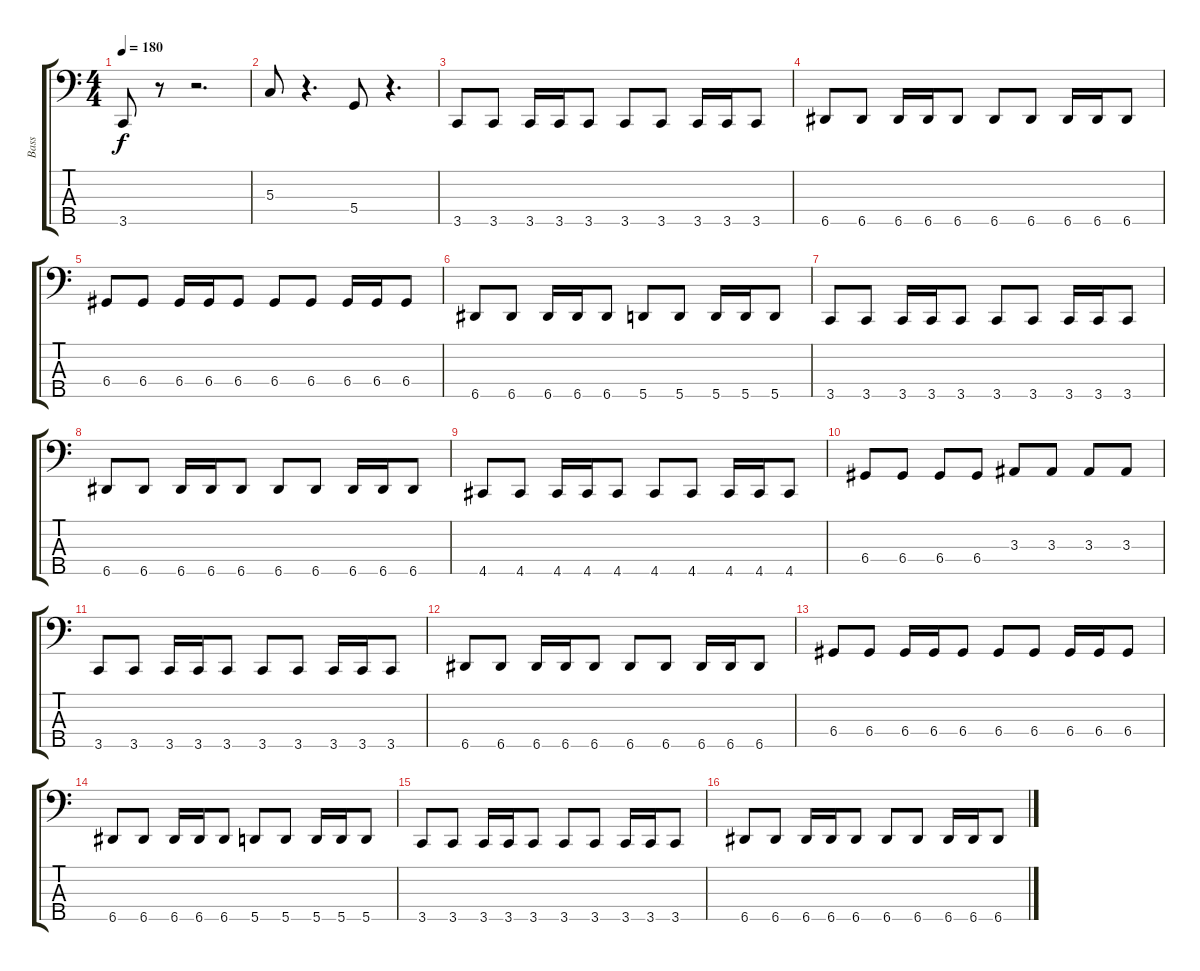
\track ("Bass" "Bass") {instrument electricbasspick}
\staff {score tabs}
\tuning (F2 C2 G1 D1 A0) {hide}
\ts (4 4)
\tempo 180
\clef f4
\ks c
3.5.8{dy f} r.8 r.2{d} |
5.3.8 r.4{d} 5.4.8 r.4{d} |
3.5.8 3.5.8 3.5.16 3.5.16 3.5.8 3.5.8 3.5.8 3.5.16 3.5.16 3.5.8 |
6.5.8 6.5.8 6.5.16 6.5.16 6.5.8 6.5.8 6.5.8 6.5.16 6.5.16 6.5.8 |
6.4.8 6.4.8 6.4.16 6.4.16 6.4.8 6.4.8 6.4.8 6.4.16 6.4.16 6.4.8 |
6.5.8 6.5.8 6.5.16 6.5.16 6.5.8 5.5.8 5.5.8 5.5.16 5.5.16 5.5.8 |
3.5.8 3.5.8 3.5.16 3.5.16 3.5.8 3.5.8 3.5.8 3.5.16 3.5.16 3.5.8 |
6.5.8 6.5.8 6.5.16 6.5.16 6.5.8 6.5.8 6.5.8 6.5.16 6.5.16 6.5.8 |
4.5.8 4.5.8 4.5.16 4.5.16 4.5.8 4.5.8 4.5.8 4.5.16 4.5.16 4.5.8 |
6.4.8 6.4.8 6.4.8 6.4.8 3.3.8 3.3.8 3.3.8 3.3.8 |
3.5.8 3.5.8 3.5.16 3.5.16 3.5.8 3.5.8 3.5.8 3.5.16 3.5.16 3.5.8 |
6.5.8 6.5.8 6.5.16 6.5.16 6.5.8 6.5.8 6.5.8 6.5.16 6.5.16 6.5.8 |
6.4.8 6.4.8 6.4.16 6.4.16 6.4.8 6.4.8 6.4.8 6.4.16 6.4.16 6.4.8 |
6.5.8 6.5.8 6.5.16 6.5.16 6.5.8 5.5.8 5.5.8 5.5.16 5.5.16 5.5.8 |
3.5.8 3.5.8 3.5.16 3.5.16 3.5.8 3.5.8 3.5.8 3.5.16 3.5.16 3.5.8 |
6.5.8 6.5.8 6.5.16 6.5.16 6.5.8 6.5.8 6.5.8 6.5.16 6.5.16 6.5.8
